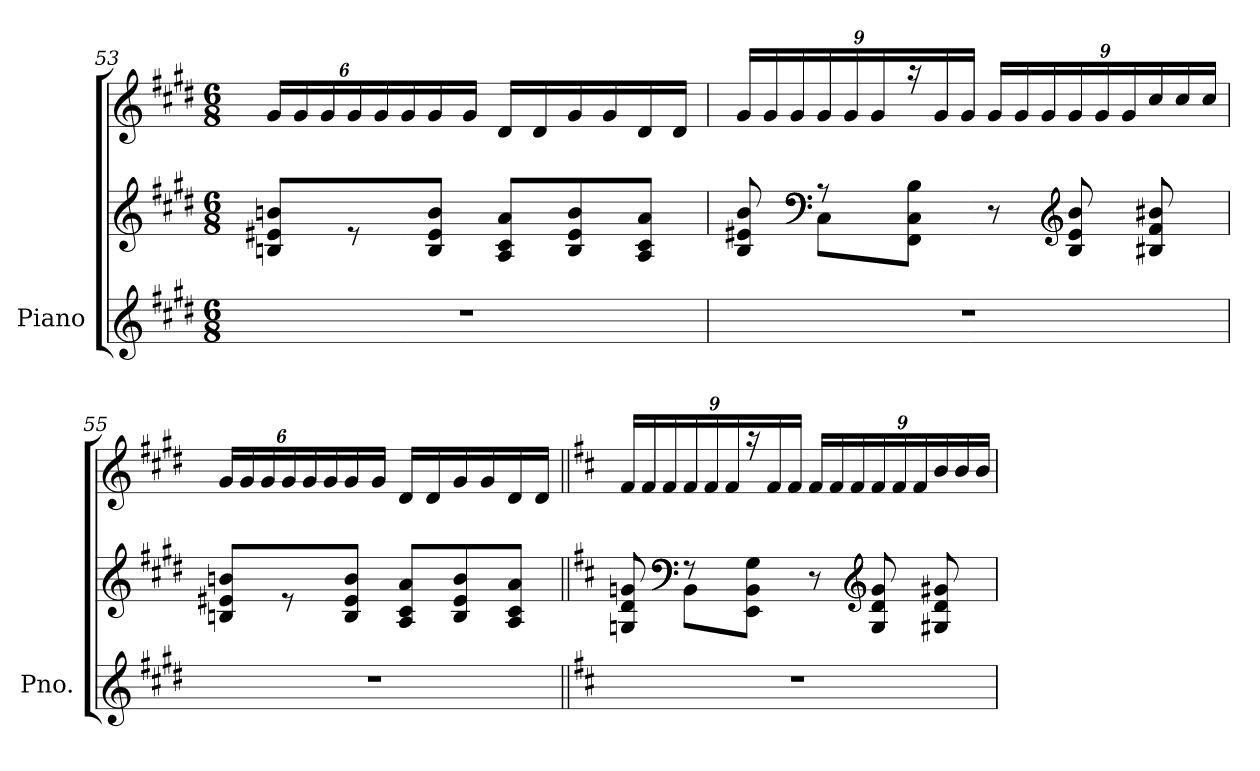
**kern	**kern	**kern
*part1	*part1	*part1
*staff3	*staff2	*staff1
*I"Piano	*	*
*I'Pno.	*	*
*clefG2	*clefG2	*clefG2
*k[f#c#g#d#]	*k[f#c#g#d#]	*k[f#c#g#d#]
*M6/8	*M6/8	*M6/8
*	*	*Xbrackettup
=53	=53	=53
2.r	8Bn/ 8e#X/ 8bn/L	24g#/LL
.	.	24g#/
.	.	24g#/
.	8r	24g#/
.	.	24g#/
.	.	24g#/
.	8B/ 8e#/ 8b/J	16g#/
.	.	16g#/JJ
.	8A/ 8c#/ 8a/L	16d#/LL
.	.	16d#/
.	8B/ 8e#/ 8b/	16g#/
.	.	16g#/
.	8A/ 8c#/ 8a/J	16d#/
.	.	16d#/JJ
!!LO:LB:g=z
=54	=54	=54
*	*^	*^
2.r	8B/ 8e#X/ 8b/L	8ryy	24g#/LL	4ryy
.	.	.	24g#/	.
.	.	.	24g#/	.
*	*clefF4	*	*	*
.	8r	8C#\L	24g#/	.
.	.	.	24g#/	.
.	.	.	24g#/	.
*	*	*	*brackettup	*
.	8ryy	8FF#\ 8C#\ 8B\J	24raa	8e#X\ 8b\J
.	.	.	24g#/	.
.	.	.	24g#/JJ	.
*	*	*	*Xbrackettup	*
.	8r	8ryy	24g#/LL	4.ryy
.	.	.	24g#/	.
.	.	.	24g#/	.
*	*clefG2	*	*	*
.	8B/ 8e#/ 8b/L	4ryy	24g#/	.
.	.	.	24g#/	.
.	.	.	24g#/	.
.	8B#X/ 8f#/ 8b#X/J	.	24cc#/	.
.	.	.	24cc#/	.
.	.	.	24cc#/JJ	.
*	*v	*v	*	*
*	*	*v	*v
=55	=55	=55
2.r	8Bn/ 8e#X/ 8bn/L	24g#/LL
.	.	24g#/
.	.	24g#/
.	8r	24g#/
.	.	24g#/
.	.	24g#/
.	8B/ 8e#/ 8b/J	16g#/
.	.	16g#/JJ
.	8A/ 8c#/ 8a/L	16d#/LL
.	.	16d#/
.	8B/ 8e#/ 8b/	16g#/
.	.	16g#/
.	8A/ 8c#/ 8a/J	16d#/
.	.	16d#/JJ
!!LO:LB:g=z
=56||	=56||	=56||
*k[f#c#]	*k[f#c#]	*k[f#c#]
*	*^	*^
2.r	8Gn/ 8d/ 8gn/L	8ryy	24f#/LL	4ryy
.	.	.	24f#/	.
.	.	.	24f#/	.
*	*clefF4	*	*	*
.	8r	8BB\L	24f#/	.
.	.	.	24f#/	.
.	.	.	24f#/	.
*	*	*	*brackettup	*
.	8ryy	8EE\ 8BB\ 8G\J	24raa	8f#\ 8b\J
.	.	.	24f#/	.
.	.	.	24f#/JJ	.
*	*	*	*Xbrackettup	*
.	8r	8ryy	24f#/LL	4.ryy
.	.	.	24f#/	.
.	.	.	24f#/	.
*	*clefG2	*	*	*
.	8G/ 8d/ 8g/L	4ryy	24f#/	.
.	.	.	24f#/	.
.	.	.	24f#/	.
.	8G#X/ 8d/ 8g#X/J	.	24b/	.
.	.	.	24b/	.
.	.	.	24b/JJ	.
*	*v	*v	*	*
*	*	*v	*v
=	=	=
*-	*-	*-
